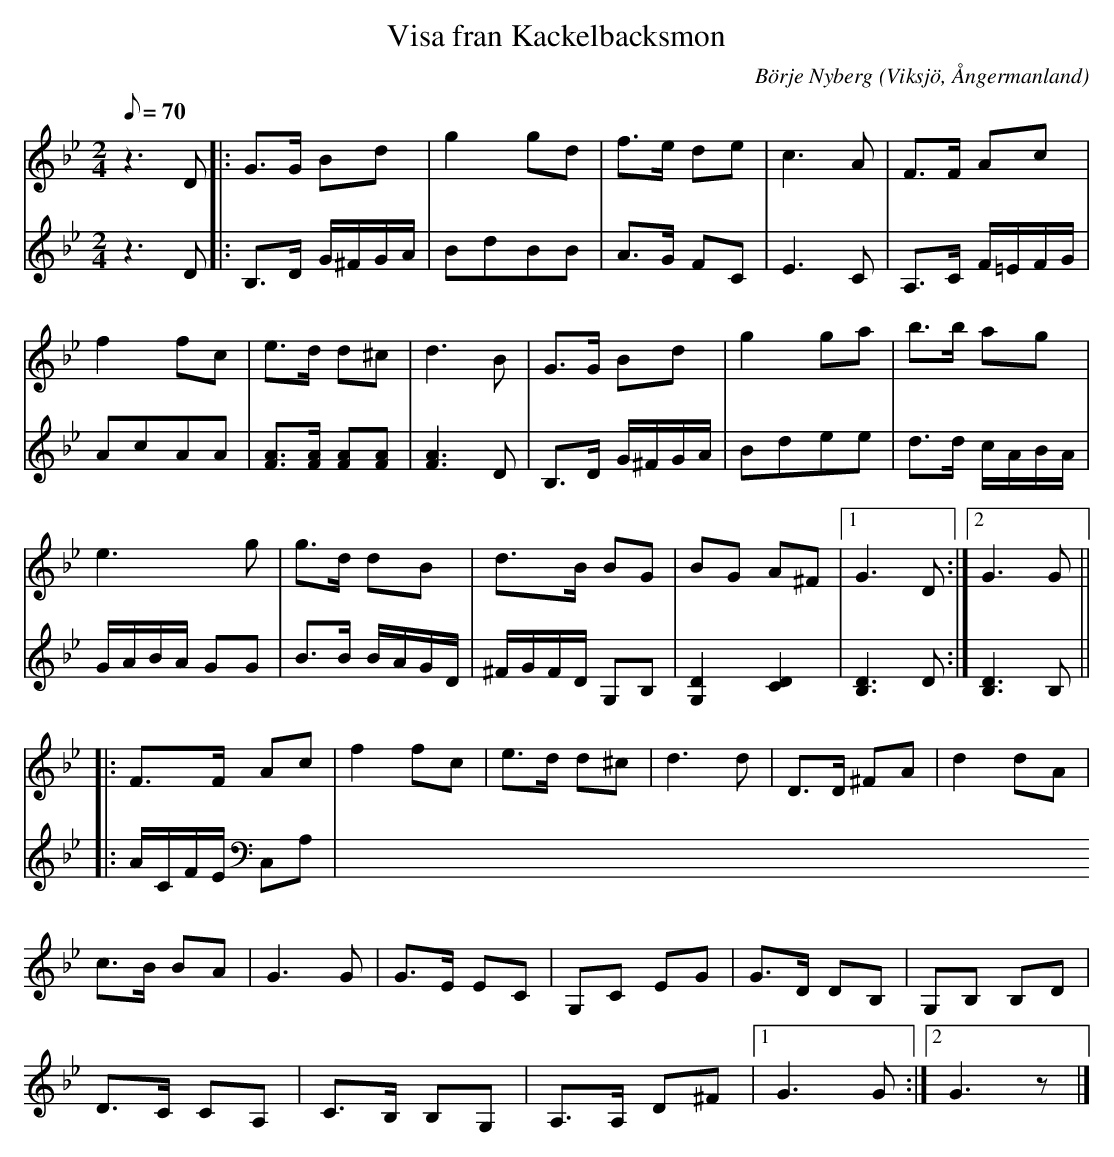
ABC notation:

X:1
T:Visa fran Kackelbacksmon
C:Börje Nyberg
O:Viksjö, Ångermanland
M:2/4
L:1/8
Q:70
K:Gm
V:1
z2> D2|: G>G Bd | g2 gd | f>e de | c2>A2 | F>F Ac |
f2 fc | e>d d^c | d2>B2 | G>G Bd |g2 ga | b>b ag |
e2> g2 | g>d dB |d>B BG |BG A^F |1 G2> D2 :|2 G2> G2 ||
|: F>F Ac | f2 fc | e>d d^c | d2>d2 | D>D ^FA | d2 dA |
c>B BA |G2> G2 | G>E EC | G,C EG | G>D DB, | G,B, B,D |
D>C CA, | C>B, B,G, | A,>A, D^F |1 G2> G2 :|2 G2> z2 |]
V:2
z2> D2 |: B,>D G/2^F/2G/2A/2 | BdBB | A>G FC | E2>C2 | A,>C F/2=E/2F/2G/2 |
AcAA | [AF]>[AF] [AF][AF] | [A2F2]> D2 | B,>D G/2^F/2G/2A/2 | Bdee | d>d c/2A/2B/2A/2 |
G/2A/2B/2A/2 GG | B>B B/2A/2G/2D/2 | ^F/2G/2F/2D/2 G,B, | [G,2D2] [C2D2] | [D2B,2]> D2 :| [D2B,2]> B,2 ||
|: A/2,C/2,F/2E/2 C,A, |
